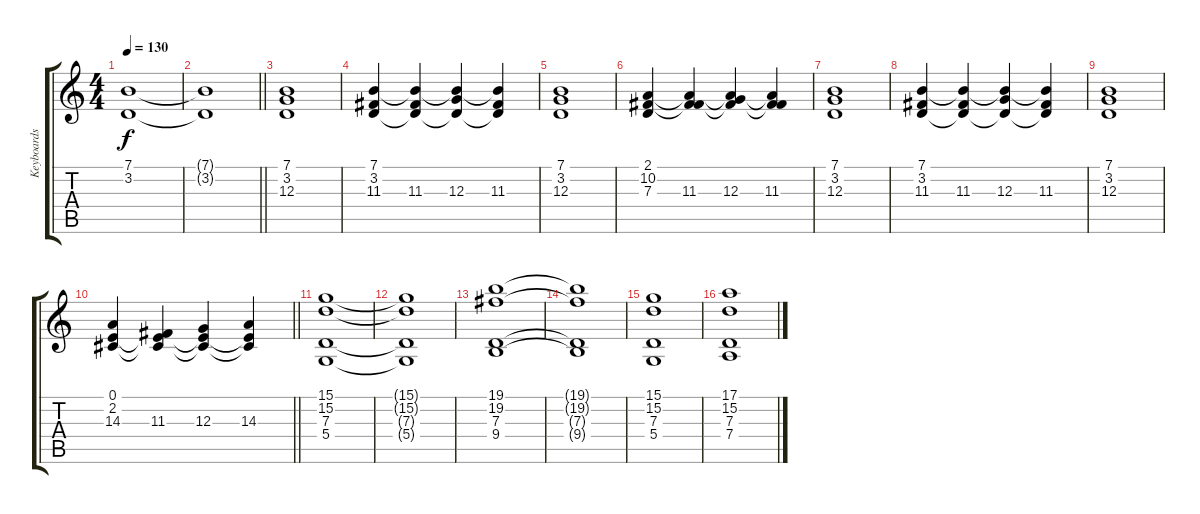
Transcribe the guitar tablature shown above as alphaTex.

\track ("Keyboards - Vadim Pruzhanov" "Keyboards ") {instrument stringensemble1}
\staff {score tabs}
\tuning (E4 B3 G3 D3 A2 E2) {hide}
\ts (4 4)
\tempo 130
\clef g2
\ks c
(7.1{t} 3.2{t}).1{dy f} |
\barLineRight lightlight
(7.1{t} 3.2{t}).1 |
\section ("" "")
(7.1 3.2 12.3).1 |
(7.1 3.2 11.3).4 (7.1{t} 3.2{t} 11.3).4 (7.1{t} 3.2{t} 12.3).4 (7.1{t} 3.2{t} 11.3).4 |
(7.1 3.2 12.3).1 |
(2.1 10.2 7.3).4 (2.1{t} 10.2{t} 11.3).4 (2.1{t} 10.2{t} 12.3).4 (2.1{t} 10.2{t} 11.3).4 |
(7.1 3.2 12.3).1 |
(7.1 3.2 11.3).4 (7.1{t} 3.2{t} 11.3).4 (7.1{t} 3.2{t} 12.3).4 (7.1{t} 3.2{t} 11.3).4 |
(7.1 3.2 12.3).1 |
\barLineRight lightlight
(0.1 2.2 14.3).4 (0.1{t} 2.2{t} 11.3).4 (0.1{t} 2.2{t} 12.3).4 (0.1{t} 2.2{t} 14.3).4 |
\section ("" "")
(15.1 15.2 7.3 5.4).1{volume 10} |
(15.1{t} 15.2{t} 7.3{t} 5.4{t}).1 |
(19.1 19.2 7.3 9.4).1 |
(19.1{t} 19.2{t} 7.3{t} 9.4{t}).1 |
(15.1 15.2 7.3 5.4).1 |
(17.1 15.2 7.3 7.4).1
